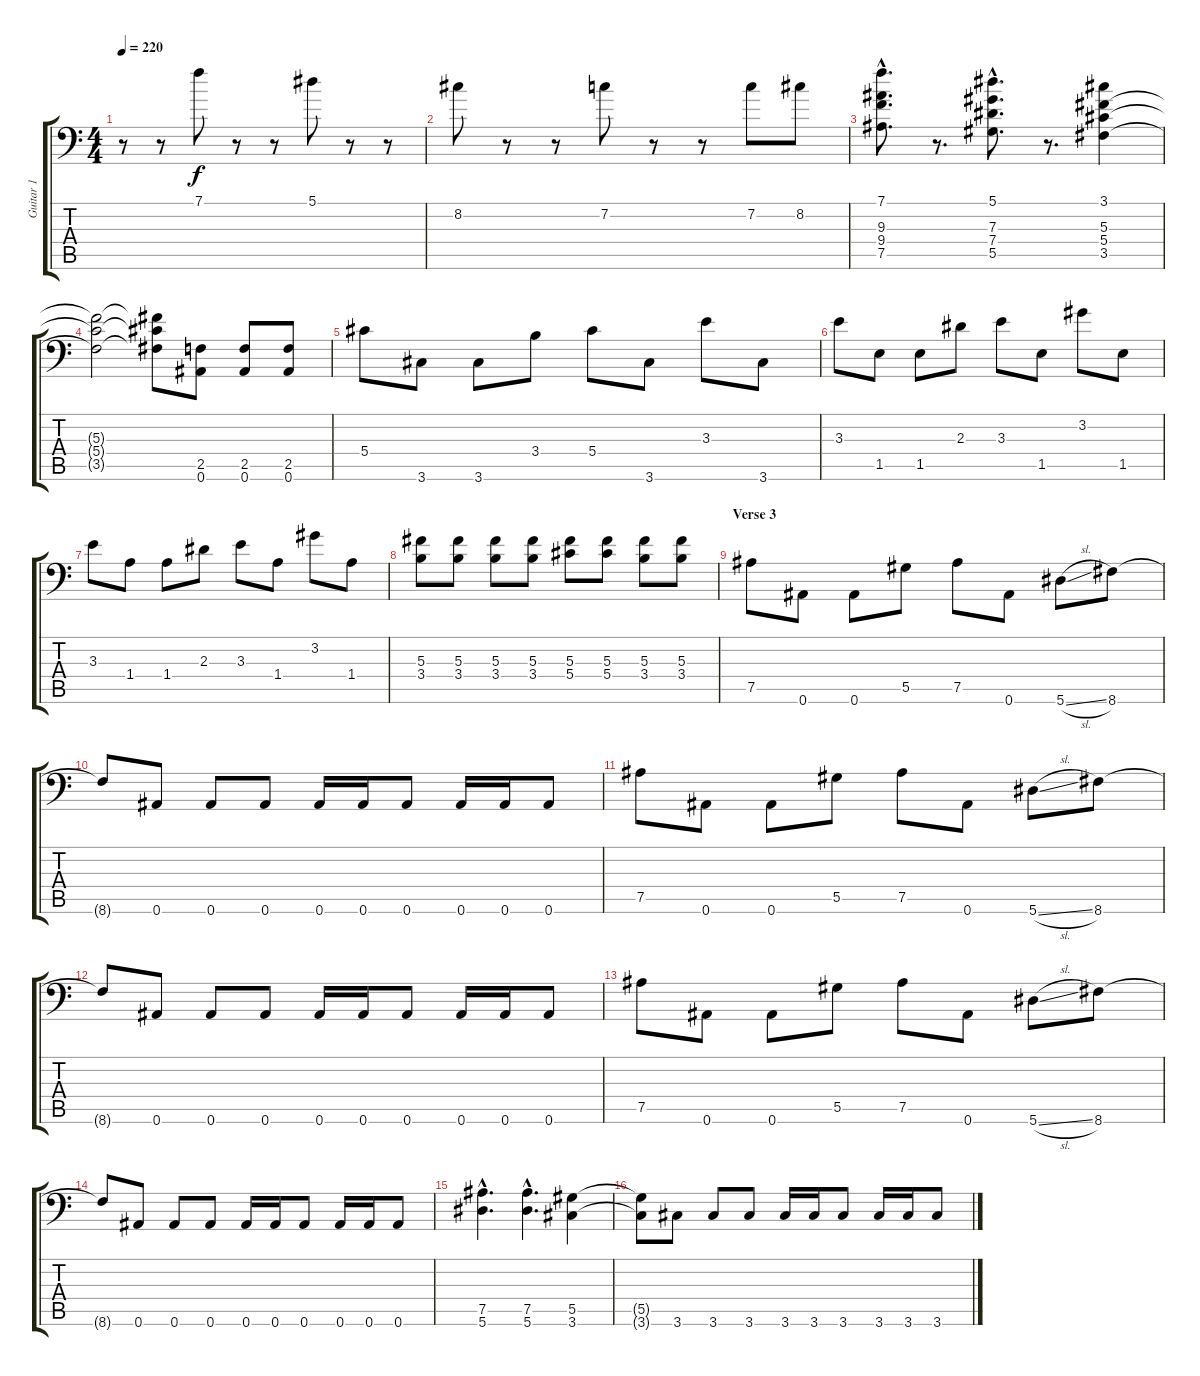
\track ("Guitar 1" "Guitar 1") {instrument overdrivenguitar}
\staff {score tabs}
\tuning (Bb3 F3 Db3 Ab2 Eb2 Bb1) {hide}
\ts (4 4)
\tempo 220
\clef f4
\ks c
r.8{dy mp} r.8 7.1.8{dy f} r.8 r.8 5.1.8 r.8 r.8 |
8.2.8 r.8 r.8 7.2.8 r.8 r.8 7.2.8 8.2.8 |
(7.1{hac} 9.3{hac} 9.4{hac} 7.5{hac}).8{d} r.8{d} (5.1{hac} 7.3{hac} 7.4{hac} 5.5{hac}).8{d} r.8{d} (3.1 5.3 5.4 3.5).4 |
(5.3{t} 5.4{t} 3.5{t}).2 (5.3{t} 5.4{t} 3.5{t}).8 (2.5 0.6).8 (2.5 0.6).8 (2.5 0.6).8 |
5.4.8 3.6.8 3.6.8 3.4.8 5.4.8 3.6.8 3.3.8 3.6.8 |
3.3.8 1.5.8 1.5.8 2.3.8 3.3.8 1.5.8 3.2.8 1.5.8 |
3.3.8 1.4.8 1.4.8 2.3.8 3.3.8 1.4.8 3.2.8 1.4.8 |
(5.3 3.4).8 (5.3 3.4).8 (5.3 3.4).8 (5.3 3.4).8 (5.3 5.4).8 (5.3 5.4).8 (5.3 3.4).8 (5.3 3.4).8 |
\section ("" "Verse 3")
7.5.8 0.6.8 0.6.8 5.5.8 7.5.8 0.6.8 5.6{sl}.8 8.6.8 |
8.6{t}.8 0.6.8 0.6.8 0.6.8 0.6.16 0.6.16 0.6.8 0.6.16 0.6.16 0.6.8 |
7.5.8 0.6.8 0.6.8 5.5.8 7.5.8 0.6.8 5.6{sl}.8 8.6.8 |
8.6{t}.8 0.6.8 0.6.8 0.6.8 0.6.16 0.6.16 0.6.8 0.6.16 0.6.16 0.6.8 |
7.5.8 0.6.8 0.6.8 5.5.8 7.5.8 0.6.8 5.6{sl}.8 8.6.8 |
8.6{t}.8 0.6.8 0.6.8 0.6.8 0.6.16 0.6.16 0.6.8 0.6.16 0.6.16 0.6.8 |
(7.5{hac} 5.6{hac}).4{d} (7.5{hac} 5.6{hac}).4{d} (5.5 3.6).4 |
(5.5{t} 3.6{t}).8 3.6.8 3.6.8 3.6.8 3.6.16 3.6.16 3.6.8 3.6.16 3.6.16 3.6.8
